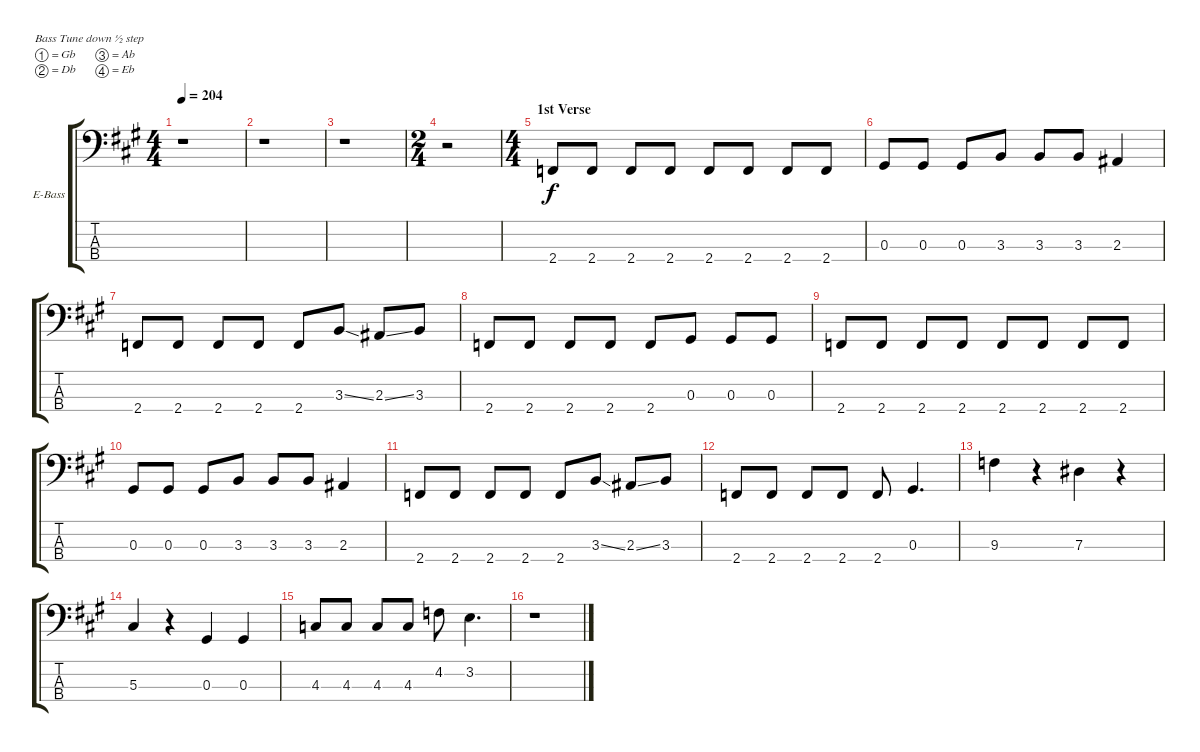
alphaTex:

\bracketExtendMode groupsimilarinstruments
\firstSystemTrackNameOrientation horizontal
\otherSystemsTrackNameOrientation horizontal
\track ("Cone" "E-Bass") {instrument electricbassfinger}
\staff {score tabs}
\tuning (Gb2 Db2 Ab1 Eb1)
\ts (4 4)
\tempo 204
\clef f4
\ks a
r.1{dy f} |
r.1 |
r.1 |
\ts (2 4)
r.2 |
\ts (4 4)
\section ("" "1st Verse")
2.4.8 2.4.8 2.4.8 2.4.8 2.4.8 2.4.8 2.4.8 2.4.8 |
0.3.8 0.3.8 0.3.8 3.3.8 3.3.8 3.3.8 2.3.4 |
2.4.8 2.4.8 2.4.8 2.4.8 2.4.8 3.3{ss}.8 2.3{ss}.8 3.3.8 |
2.4.8 2.4.8 2.4.8 2.4.8 2.4.8 0.3.8 0.3.8 0.3.8 |
2.4.8 2.4.8 2.4.8 2.4.8 2.4.8 2.4.8 2.4.8 2.4.8 |
0.3.8 0.3.8 0.3.8 3.3.8 3.3.8 3.3.8 2.3.4 |
2.4.8 2.4.8 2.4.8 2.4.8 2.4.8 3.3{ss}.8 2.3{ss}.8 3.3.8 |
2.4.8 2.4.8 2.4.8 2.4.8 2.4.8 0.3.4{d} |
9.3.4 r.4 7.3.4 r.4 |
5.3.4 r.4 0.3.4 0.3.4 |
4.3.8 4.3.8 4.3.8 4.3.8 4.2.8 3.2.4{d} |
r.1
